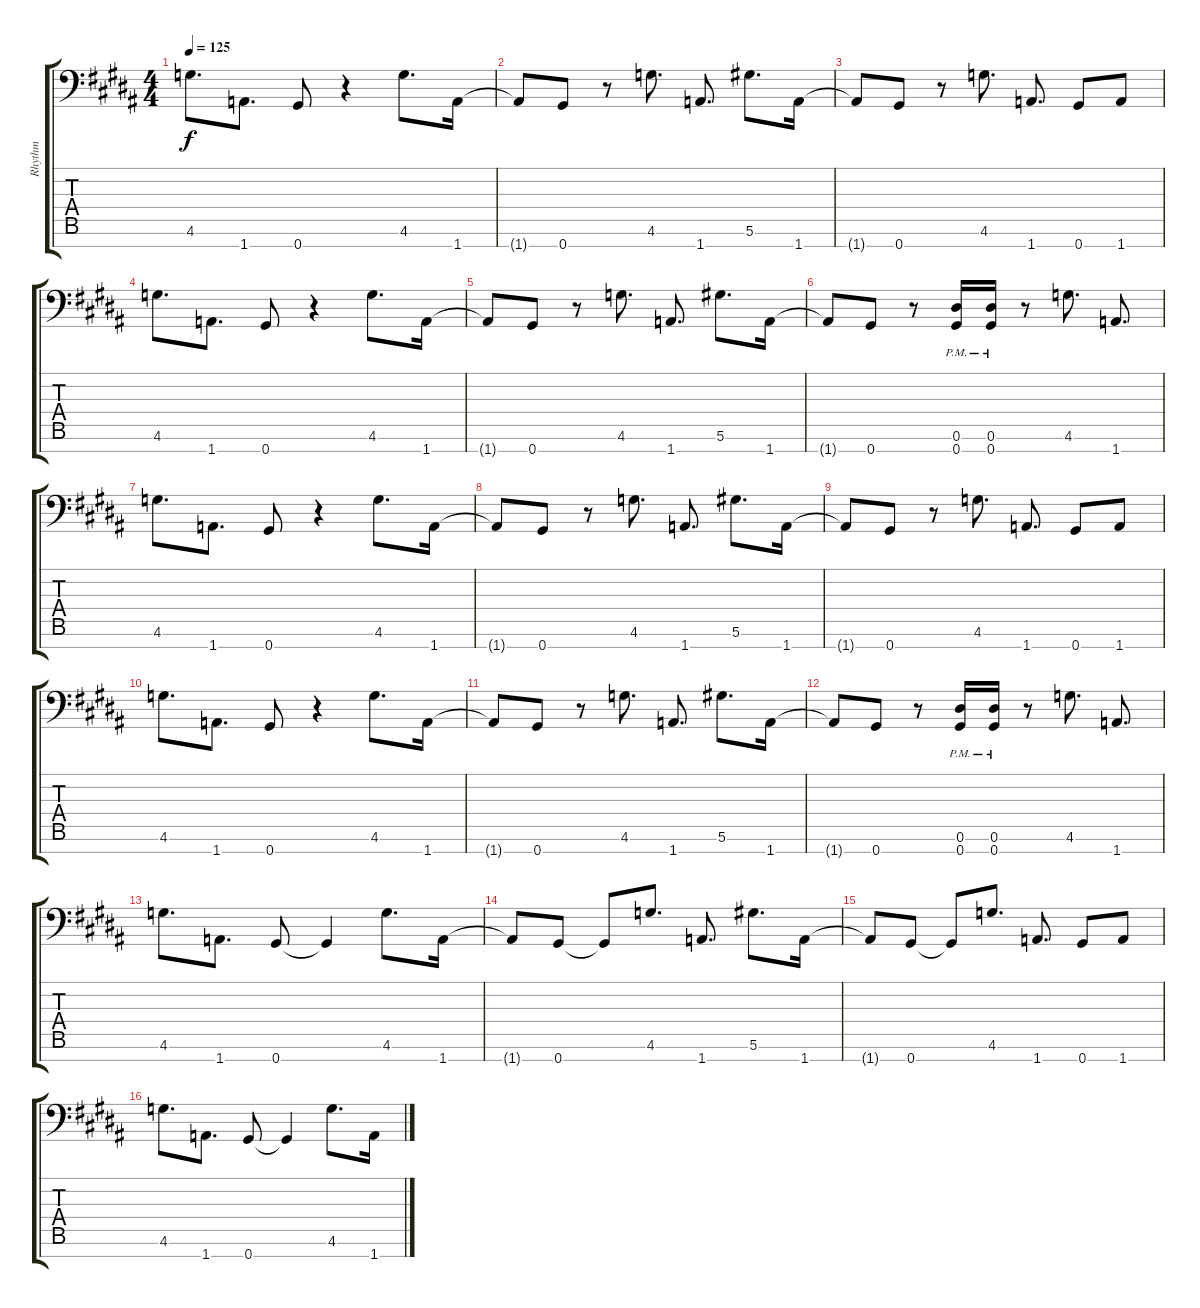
\track ("Rhythm" "Rhythm") {instrument distortionguitar}
\staff {score tabs}
\tuning (Eb4 Bb3 F3 Db3 Ab2 Eb2 Ab1) {hide}
\ts (4 4)
\tempo 125
\clef f4
\ks g#minor
4.6.8{d dy f} 1.7.8{d} 0.7.8 r.4 4.6.8{d} 1.7.16 |
1.7{t}.8 0.7.8 r.8 4.6.8{d} 1.7.8{d} 5.6.8{d} 1.7.16 |
1.7{t}.8 0.7.8 r.8 4.6.8{d} 1.7.8{d} 0.7.8 1.7.8 |
4.6.8{d} 1.7.8{d} 0.7.8 r.4 4.6.8{d} 1.7.16 |
1.7{t}.8 0.7.8 r.8 4.6.8{d} 1.7.8{d} 5.6.8{d} 1.7.16 |
1.7{t}.8 0.7.8 r.8 (0.6{pm} 0.7{pm}).16 (0.6{pm} 0.7{pm}).16 r.8 4.6.8{d} 1.7.8{d} |
4.6.8{d} 1.7.8{d} 0.7.8 r.4 4.6.8{d} 1.7.16 |
1.7{t}.8 0.7.8 r.8 4.6.8{d} 1.7.8{d} 5.6.8{d} 1.7.16 |
1.7{t}.8 0.7.8 r.8 4.6.8{d} 1.7.8{d} 0.7.8 1.7.8 |
4.6.8{d} 1.7.8{d} 0.7.8 r.4 4.6.8{d} 1.7.16 |
1.7{t}.8 0.7.8 r.8 4.6.8{d} 1.7.8{d} 5.6.8{d} 1.7.16 |
1.7{t}.8 0.7.8 r.8 (0.6{pm} 0.7{pm}).16 (0.6{pm} 0.7{pm}).16 r.8 4.6.8{d} 1.7.8{d} |
4.6.8{d} 1.7.8{d} 0.7.8 0.7{t}.4 4.6.8{d} 1.7.16 |
1.7{t}.8 0.7.8 0.7{t}.8 4.6.8{d} 1.7.8{d} 5.6.8{d} 1.7.16 |
1.7{t}.8 0.7.8 0.7{t}.8 4.6.8{d} 1.7.8{d} 0.7.8 1.7.8 |
4.6.8{d} 1.7.8{d} 0.7.8 0.7{t}.4 4.6.8{d} 1.7.16
